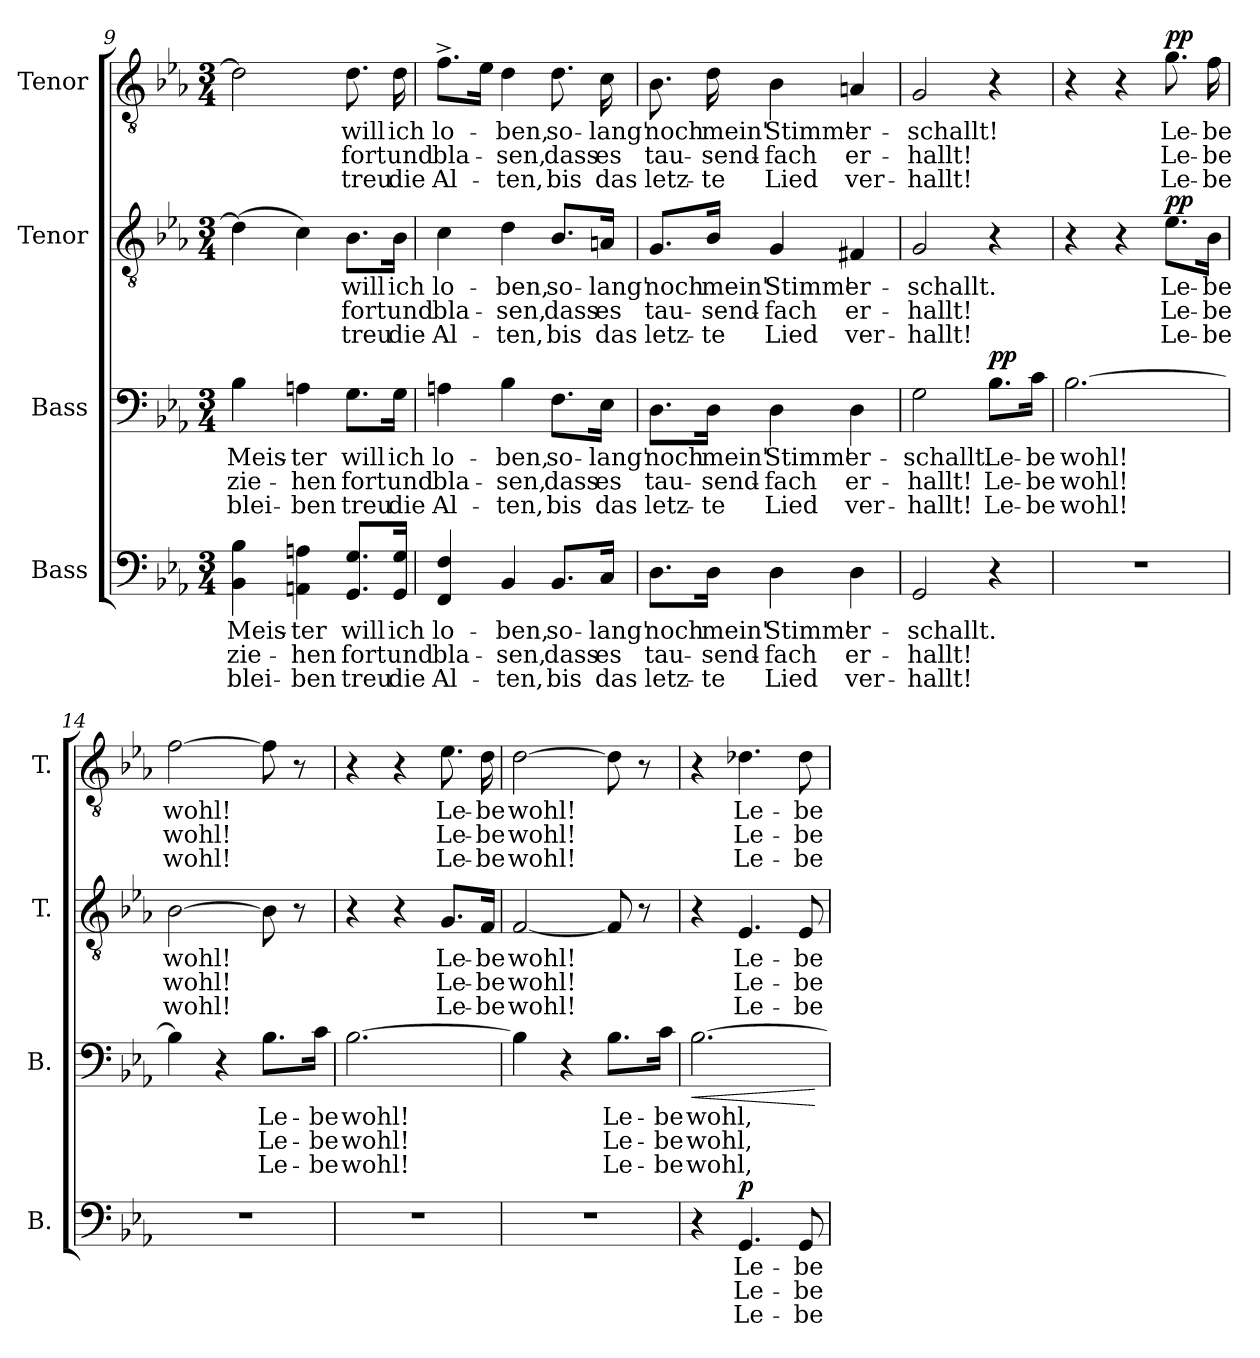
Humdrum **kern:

**kern	**text	**text	**text	**dynam	**kern	**text	**text	**text	**dynam	**kern	**text	**text	**text	**dynam	**kern	**text	**text	**text	**dynam
*part4	*part4	*part4	*part4	*part4	*part3	*part3	*part3	*part3	*part3	*part2	*part2	*part2	*part2	*part2	*part1	*part1	*part1	*part1	*part1
*staff4	*staff4	*staff4	*staff4	*staff4	*staff3	*staff3	*staff3	*staff3	*staff3	*staff2	*staff2	*staff2	*staff2	*staff2	*staff1	*staff1	*staff1	*staff1	*staff1
*I"Bass	*	*	*	*	*I"Bass	*	*	*	*	*I"Tenor	*	*	*	*	*I"Tenor	*	*	*	*
*I'B.	*	*	*	*	*I'B.	*	*	*	*	*I'T.	*	*	*	*	*I'T.	*	*	*	*
*clefF4	*	*	*	*	*clefF4	*	*	*	*	*clefGv2	*	*	*	*	*clefGv2	*	*	*	*
*k[b-e-a-]	*	*	*	*	*k[b-e-a-]	*	*	*	*	*k[b-e-a-]	*	*	*	*	*k[b-e-a-]	*	*	*	*
*M3/4	*	*	*	*	*M3/4	*	*	*	*	*M3/4	*	*	*	*	*M3/4	*	*	*	*
=9	=9	=9	=9	=9	=9	=9	=9	=9	=9	=9	=9	=9	=9	=9	=9	=9	=9	=9	=9
4BB-\ 4B-\	Meis-	zie-	blei-	.	4B-\	Meis-	zie-	blei-	.	(4d\]	.	.	.	.	2d\]	.	.	.	.
4AAn\ 4An\	-ter	-hen	-ben	.	4An\	-ter	-hen	-ben	.	4c\)	.	.	.	.	.	.	.	.	.
8.GG/ 8.G/L	will	fort	treu	.	8.G\L	will	fort	treu	.	8.B-\L	will	fort	treu	.	8.d\	will	fort	treu	.
16GG/ 16G/Jk	ich	und	die	.	16G\Jk	ich	und	die	.	16B-\Jk	ich	und	die	.	16d\	ich	und	die	.
=10	=10	=10	=10	=10	=10	=10	=10	=10	=10	=10	=10	=10	=10	=10	=10	=10	=10	=10	=10
4FF/ 4F/	lo-	bla-	Al-	.	4An\	lo-	bla-	Al-	.	4c\	lo-	bla-	Al-	.	8.f^\L	lo-	bla-	Al-	.
.	.	.	.	.	.	.	.	.	.	.	.	.	.	.	16e-\Jk	.	.	.	.
4BB-/	-ben,	-sen,	-ten,	.	4B-\	-ben,	-sen,	-ten,	.	4d\	-ben,	-sen,	-ten,	.	4d\	-ben,	-sen,	-ten,	.
8.BB-/L	so-	dass	bis	.	8.F\L	so-	dass	bis	.	8.B-/L	so-	dass	bis	.	8.d\	so-	dass	bis	.
16C/Jk	-lang'	es	das	.	16E-\Jk	-lang'	es	das	.	16An/Jk	-lang'	es	das	.	16c\	-lang'	es	das	.
=11	=11	=11	=11	=11	=11	=11	=11	=11	=11	=11	=11	=11	=11	=11	=11	=11	=11	=11	=11
8.D\L	noch	tau-	letz-	.	8.D\L	noch	tau-	letz-	.	8.G/L	noch	tau-	letz-	.	8.B-\	noch	tau-	letz-	.
16D\Jk	mein'	-send-	-te	.	16D\Jk	mein'	-send-	-te	.	16B-/Jk	mein'	-send-	-te	.	16d\	mein'	-send-	-te	.
4D\	Stimm'	-fach	Lied	.	4D\	Stimm'	-fach	Lied	.	4G/	Stimm'	-fach	Lied	.	4B-\	Stimm'	-fach	Lied	.
4D\	er-	er-	ver-	.	4D\	er-	er-	ver-	.	4F#X/	er-	er-	ver-	.	4An/	er-	er-	ver-	.
!!LO:PB:g=z
=12	=12	=12	=12	=12	=12	=12	=12	=12	=12	=12	=12	=12	=12	=12	=12	=12	=12	=12	=12
2GG/	-schallt.	-hallt!	-hallt!	.	2G\	-schallt.	-hallt!	-hallt!	.	2G/	-schallt.	-hallt!	-hallt!	.	2G/	-schallt!	-hallt!	-hallt!	.
!	!	!	!	!	!	!	!	!	!LO:DY:a	!	!	!	!	!	!	!	!	!	!
4r	.	.	.	.	8.B-\L	Le-	Le-	Le-	pp	4r	.	.	.	.	4r	.	.	.	.
.	.	.	.	.	16c\Jk	-be	-be	-be	.	.	.	.	.	.	.	.	.	.	.
=13	=13	=13	=13	=13	=13	=13	=13	=13	=13	=13	=13	=13	=13	=13	=13	=13	=13	=13	=13
2.r	.	.	.	.	[2.B-\	wohl!	wohl!	wohl!	.	4r	.	.	.	.	4r	.	.	.	.
.	.	.	.	.	.	.	.	.	.	4r	.	.	.	.	4r	.	.	.	.
!	!	!	!	!	!	!	!	!	!	!	!	!	!	!LO:DY:a	!	!	!	!	!LO:DY:a
.	.	.	.	.	.	.	.	.	.	8.e-\L	Le-	Le-	Le-	pp	8.g\	Le-	Le-	Le-	pp
.	.	.	.	.	.	.	.	.	.	16B-\Jk	-be	-be	-be	.	16f\	-be	-be	-be	.
=14	=14	=14	=14	=14	=14	=14	=14	=14	=14	=14	=14	=14	=14	=14	=14	=14	=14	=14	=14
2.r	.	.	.	.	4B-\]	.	.	.	.	[2B-\	wohl!	wohl!	wohl!	.	[2f\	wohl!	wohl!	wohl!	.
.	.	.	.	.	4r	.	.	.	.	.	.	.	.	.	.	.	.	.	.
.	.	.	.	.	8.B-\L	Le-	Le-	Le-	.	8B-\]	.	.	.	.	8f\]	.	.	.	.
.	.	.	.	.	.	.	.	.	.	8r	.	.	.	.	8r	.	.	.	.
.	.	.	.	.	16c\Jk	-be	-be	-be	.	.	.	.	.	.	.	.	.	.	.
=15	=15	=15	=15	=15	=15	=15	=15	=15	=15	=15	=15	=15	=15	=15	=15	=15	=15	=15	=15
2.r	.	.	.	.	[2.B-\	wohl!	wohl!	wohl!	.	4r	.	.	.	.	4r	.	.	.	.
.	.	.	.	.	.	.	.	.	.	4r	.	.	.	.	4r	.	.	.	.
.	.	.	.	.	.	.	.	.	.	8.G/L	Le-	Le-	Le-	.	8.e-\	Le-	Le-	Le-	.
.	.	.	.	.	.	.	.	.	.	16F/Jk	-be	-be	-be	.	16d\	-be	-be	-be	.
=16	=16	=16	=16	=16	=16	=16	=16	=16	=16	=16	=16	=16	=16	=16	=16	=16	=16	=16	=16
2.r	.	.	.	.	4B-\]	.	.	.	.	[2F/	wohl!	wohl!	wohl!	.	[2d\	wohl!	wohl!	wohl!	.
.	.	.	.	.	4r	.	.	.	.	.	.	.	.	.	.	.	.	.	.
.	.	.	.	.	8.B-\L	Le-	Le-	Le-	.	8F/]	.	.	.	.	8d\]	.	.	.	.
.	.	.	.	.	.	.	.	.	.	8r	.	.	.	.	8r	.	.	.	.
.	.	.	.	.	16c\Jk	-be	-be	-be	.	.	.	.	.	.	.	.	.	.	.
=17	=17	=17	=17	=17	=17	=17	=17	=17	=17	=17	=17	=17	=17	=17	=17	=17	=17	=17	=17
!	!	!	!	!	!	!	!	!	!LO:HP:b	!	!	!	!	!	!	!	!	!	!
4r	.	.	.	.	[2.B-\	wohl,	wohl,	wohl,	<	4r	.	.	.	.	4r	.	.	.	.
!	!	!	!	!LO:DY:a	!	!	!	!	!	!	!	!	!	!	!	!	!	!	!
4.GG/	-Le-	Le-	Le-	p	.	.	.	.	.	4.E-/	Le-	Le-	Le-	.	4.d-X\	Le-	Le-	Le-	.
8GG/	-be	-be	-be	.	.	.	.	.	.	8E-/	-be	-be	-be	.	8d-\	-be	-be	-be	.
.	.	.	.	.	.	.	.	.	[	.	.	.	.	.	.	.	.	.	.
=	=	=	=	=	=	=	=	=	=	=	=	=	=	=	=	=	=	=	=
*-	*-	*-	*-	*-	*-	*-	*-	*-	*-	*-	*-	*-	*-	*-	*-	*-	*-	*-	*-
